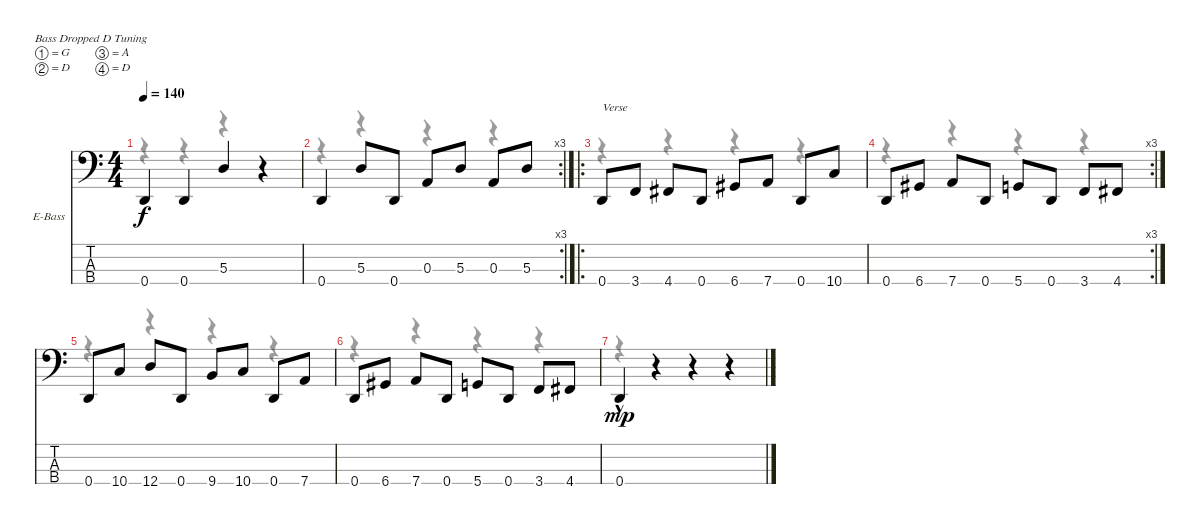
\bracketExtendMode nobrackets
\firstSystemTrackNameOrientation horizontal
\otherSystemsTrackNameOrientation horizontal
\track ("Bass" "E-Bass") {instrument electricbassfinger}
\staff {score tabs}
\tuning (G2 D2 A1 D1)
\voice
\ts (4 4)
\tempo 140
\clef f4
\ks c
0.4.4{dy f} 0.4.4 5.3.4 r.4 |
\rc 3
0.4.4 5.3.8 0.4.8 0.3.8 5.3.8 0.3.8 5.3.8 |
\ro
0.4.8{txt "Verse"} 3.4.8 4.4.8 0.4.8 6.4.8 7.4.8 0.4.8 10.4.8 |
\rc 3
0.4.8 6.4.8 7.4.8 0.4.8 5.4.8 0.4.8 3.4.8 4.4.8 |
0.4.8 10.4.8 12.4.8 0.4.8 9.4.8 10.4.8 0.4.8 7.4.8 |
0.4.8 6.4.8 7.4.8 0.4.8 5.4.8 0.4.8 3.4.8 4.4.8 |
0.4{hac}.4{dy mp} r.4 r.4 r.4
\voice
\clef f4
\ottava regular
\simile none
\ks c
r.4{dy mf} r.4 r.4 r.4 |
r.4 r.4 r.4 r.4 |
r.4 r.4 r.4 r.4 |
r.4 r.4 r.4 r.4 |
r.4 r.4 r.4 r.4 |
r.4 r.4 r.4 r.4 |
r.4 r.4 r.4 r.4
